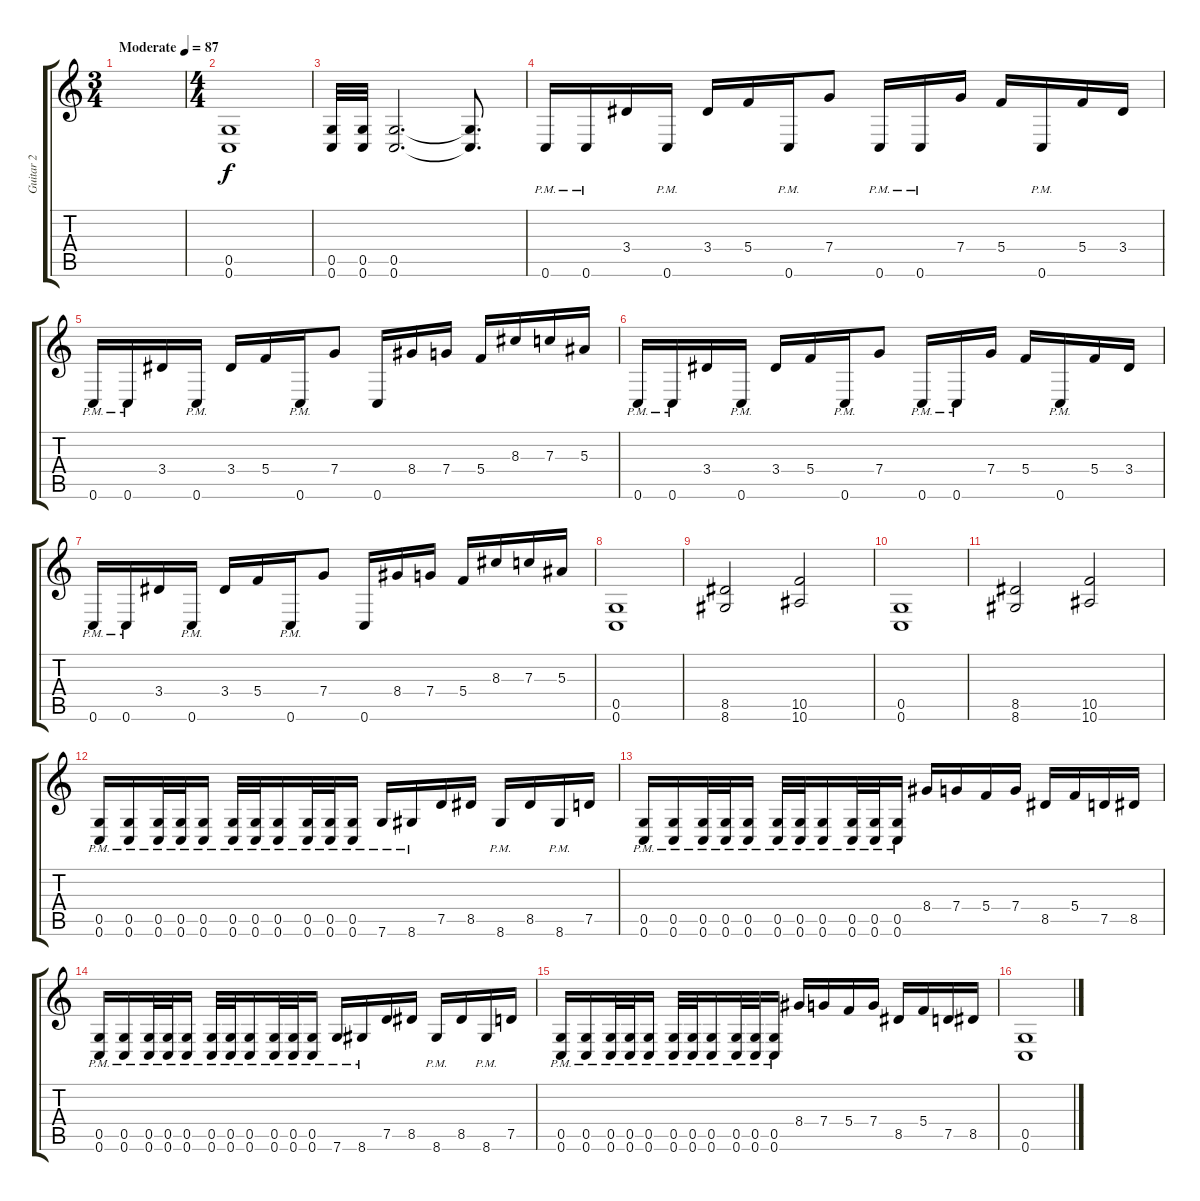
\track ("Guitar 2" "Guitar 2") {instrument distortionguitar}
\staff {score tabs}
\tuning (D4 A3 F3 C3 G2 C2) {hide}
\ts (3 4)
\tempo (87 "Moderate")
\clef g2
\ks c
|
\ts (4 4)
(0.5 0.6).1 |
(0.5 0.6).32 (0.5 0.6).32 (0.5 0.6).2{d} (0.5{t} 0.6{t}).8{d} |
0.6{pm}.16 0.6{pm}.16 3.4.16 0.6{pm}.16 3.4.16 5.4.16 0.6{pm}.16 7.4.8 0.6{pm}.16 0.6{pm}.16 7.4.16 5.4.16 0.6{pm}.16 5.4.16 3.4.16 |
0.6{pm}.16 0.6{pm}.16 3.4.16 0.6{pm}.16 3.4.16 5.4.16 0.6{pm}.16 7.4.8 0.6.16 8.4.16 7.4.16 5.4.16 8.3.16 7.3.16 5.3.16 |
0.6{pm}.16 0.6{pm}.16 3.4.16 0.6{pm}.16 3.4.16 5.4.16 0.6{pm}.16 7.4.8 0.6{pm}.16 0.6{pm}.16 7.4.16 5.4.16 0.6{pm}.16 5.4.16 3.4.16 |
0.6{pm}.16 0.6{pm}.16 3.4.16 0.6{pm}.16 3.4.16 5.4.16 0.6{pm}.16 7.4.8 0.6.16 8.4.16 7.4.16 5.4.16 8.3.16 7.3.16 5.3.16 |
(0.5 0.6).1 |
(8.5 8.6).2 (10.5 10.6).2 |
(0.5 0.6).1 |
(8.5 8.6).2 (10.5 10.6).2 |
(0.5{pm} 0.6{pm}).16 (0.5{pm} 0.6{pm}).16 (0.5{pm} 0.6{pm}).32 (0.5{pm} 0.6{pm}).32 (0.5{pm} 0.6{pm}).16 (0.5{pm} 0.6{pm}).32 (0.5{pm} 0.6{pm}).32 (0.5{pm} 0.6{pm}).16 (0.5{pm} 0.6{pm}).32 (0.5{pm} 0.6{pm}).32 (0.5{pm} 0.6{pm}).16 7.6{pm}.16 8.6{pm}.16 7.5.16 8.5.16 8.6{pm}.16 8.5.16 8.6{pm}.16 7.5.16 |
(0.5{pm} 0.6{pm}).16 (0.5{pm} 0.6{pm}).16 (0.5{pm} 0.6{pm}).32 (0.5{pm} 0.6{pm}).32 (0.5{pm} 0.6{pm}).16 (0.5{pm} 0.6{pm}).32 (0.5{pm} 0.6{pm}).32 (0.5{pm} 0.6{pm}).16 (0.5{pm} 0.6{pm}).32 (0.5{pm} 0.6{pm}).32 (0.5{pm} 0.6{pm}).16 8.4.16 7.4.16 5.4.16 7.4.16 8.5.16 5.4.16 7.5.16 8.5.16 |
(0.5{pm} 0.6{pm}).16 (0.5{pm} 0.6{pm}).16 (0.5{pm} 0.6{pm}).32 (0.5{pm} 0.6{pm}).32 (0.5{pm} 0.6{pm}).16 (0.5{pm} 0.6{pm}).32 (0.5{pm} 0.6{pm}).32 (0.5{pm} 0.6{pm}).16 (0.5{pm} 0.6{pm}).32 (0.5{pm} 0.6{pm}).32 (0.5{pm} 0.6{pm}).16 7.6{pm}.16 8.6{pm}.16 7.5.16 8.5.16 8.6{pm}.16 8.5.16 8.6{pm}.16 7.5.16 |
(0.5{pm} 0.6{pm}).16 (0.5{pm} 0.6{pm}).16 (0.5{pm} 0.6{pm}).32 (0.5{pm} 0.6{pm}).32 (0.5{pm} 0.6{pm}).16 (0.5{pm} 0.6{pm}).32 (0.5{pm} 0.6{pm}).32 (0.5{pm} 0.6{pm}).16 (0.5{pm} 0.6{pm}).32 (0.5{pm} 0.6{pm}).32 (0.5{pm} 0.6{pm}).16 8.4.16 7.4.16 5.4.16 7.4.16 8.5.16 5.4.16 7.5.16 8.5.16 |
(0.5 0.6).1
